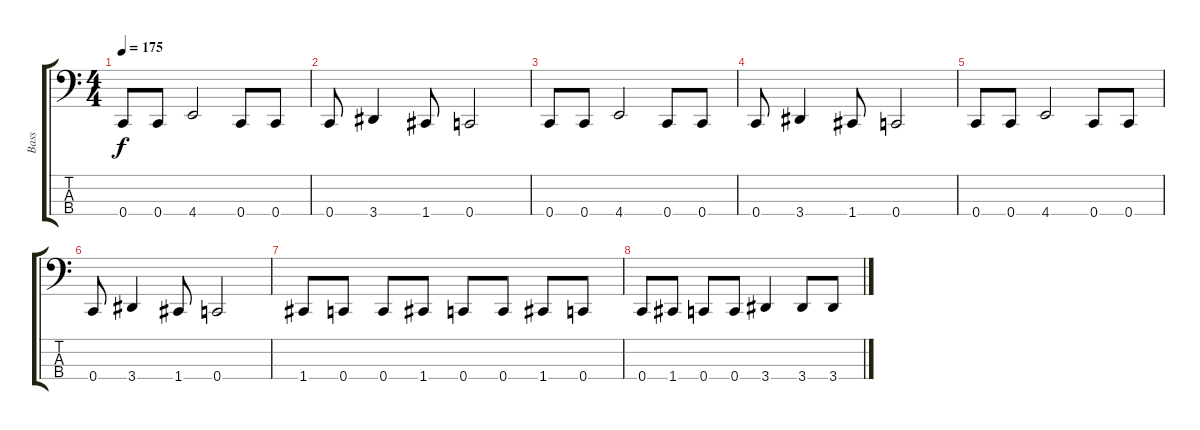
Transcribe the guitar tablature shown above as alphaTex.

\track ("Bass" "Bass") {instrument electricbassfinger}
\staff {score tabs}
\tuning (F2 C2 G1 C1) {hide}
\ts (4 4)
\tempo 175
\clef f4
\ks c
0.4.8{dy f} 0.4.8 4.4.2 0.4.8 0.4.8 |
0.4.8 3.4.4 1.4.8 0.4.2 |
0.4.8 0.4.8 4.4.2 0.4.8 0.4.8 |
0.4.8 3.4.4 1.4.8 0.4.2 |
0.4.8 0.4.8 4.4.2 0.4.8 0.4.8 |
0.4.8 3.4.4 1.4.8 0.4.2 |
1.4.8 0.4.8 0.4.8 1.4.8 0.4.8 0.4.8 1.4.8 0.4.8 |
0.4.8 1.4.8 0.4.8 0.4.8 3.4.4 3.4.8 3.4.8
